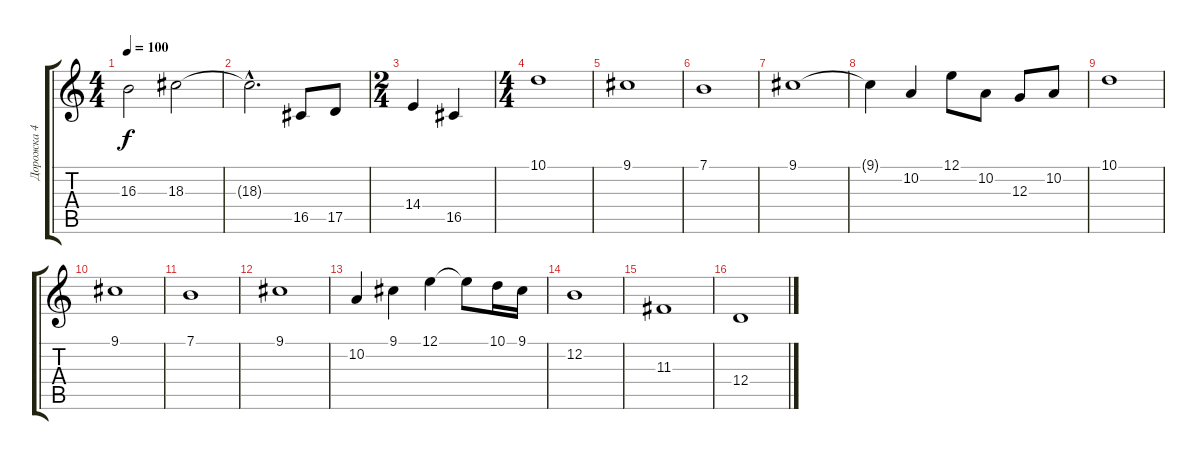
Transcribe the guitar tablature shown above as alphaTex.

\track ("Дорожка 4" "Дорожка 4") {instrument frenchhorn}
\staff {score tabs}
\tuning (E4 B3 G3 D3 A2 E2) {hide}
\ts (4 4)
\tempo 100
\clef g2
\ks c
16.3{t}.2{dy f} 18.3.2 |
18.3{hac t}.2{d} 16.5.8 17.5.8 |
\ts (2 4)
14.4.4 16.5.4 |
\ts (4 4)
10.1.1 |
9.1.1{volume 12} |
7.1.1{volume 13} |
9.1.1 |
9.1{t}.4 10.2.4 12.1.8 10.2.8 12.3.8 10.2.8 |
10.1.1 |
9.1.1 |
7.1.1 |
9.1.1 |
10.2.4 9.1.4 12.1.4 12.1{t}.8 10.1.16 9.1.16 |
12.2.1 |
11.3.1 |
12.4.1
